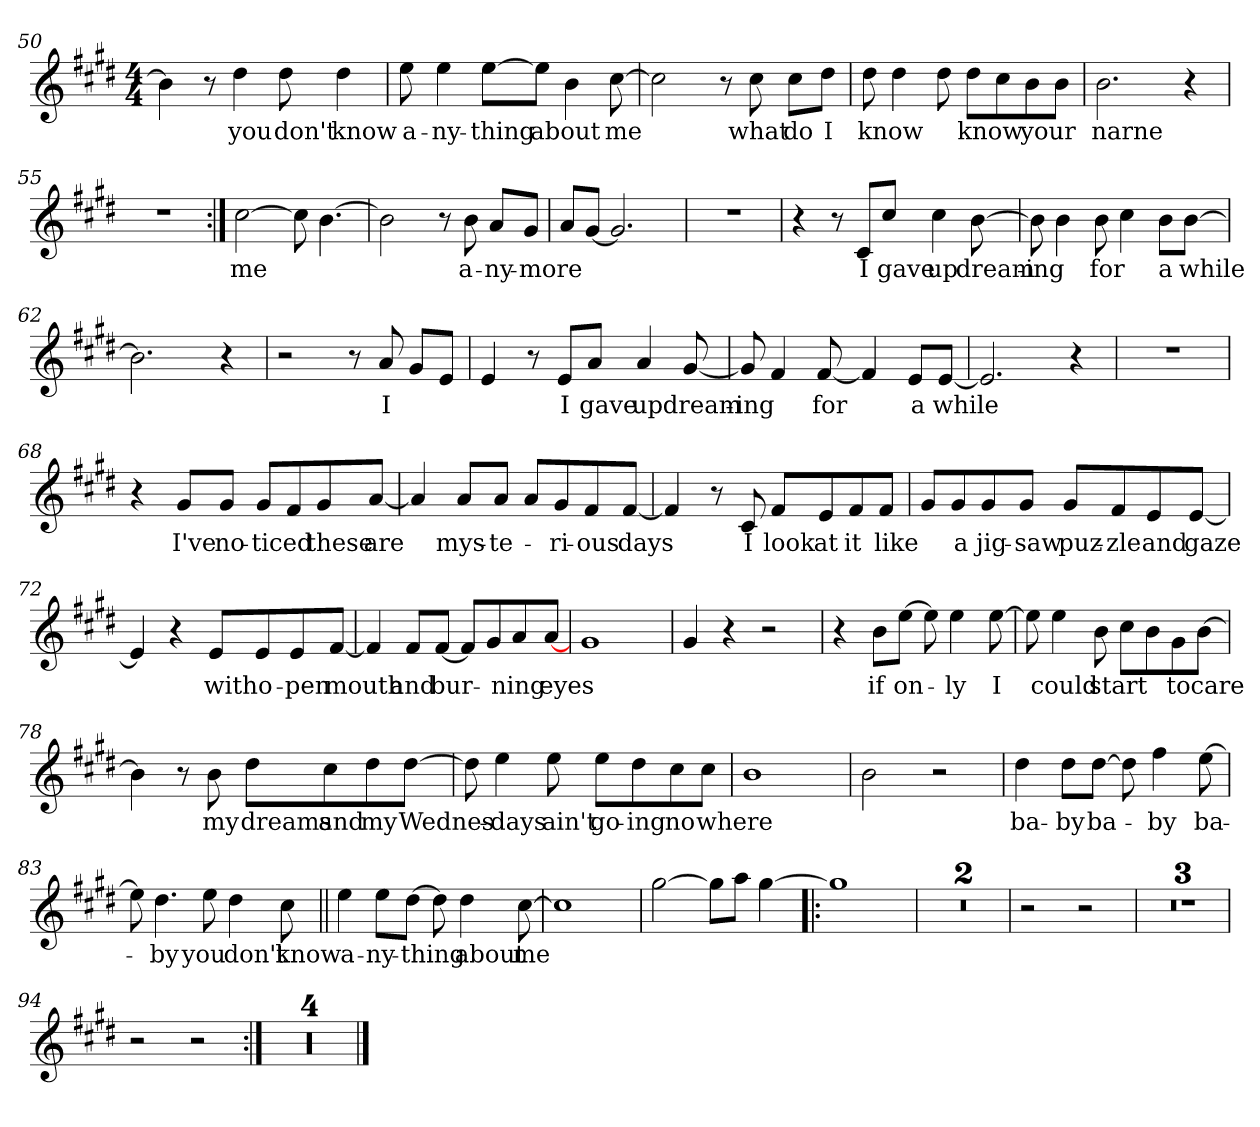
**kern	**text
*part1	*part1
*staff1	*staff1
*clefG2	*
*k[f#c#g#d#]	*
*E:	*
*M4/4	*
=50	=50
4b\]	.
8r	.
4dd#\	you
8dd#\	don't
4dd#\	know
=51	=51
8ee\	a-
4ee\	ny-
[8ee\L	thing
8ee\J]	about
4b\	.
[8cc#\	me
!!LO:LB:g=z
=52	=52
2cc#\]	.
8r	.
8cc#\	what
8cc#\L	do
8dd#\J	I
=53	=53
8dd#\	know
4dd#\	.
8dd#\	.
8dd#\L	know
8cc#\	.
8b\	your
8b\J	.
=54	=54
2.b\	narne
4r	.
=55	=55
1r	.
!!LO:LB:g=z
=56:|!	=56:|!
[2cc#\	me
8cc#\]	.
[4.b\	.
=57	=57
2b\]	.
8r	.
8b\	a-
8a/L	-ny-
8g#/J	-more
=58	=58
8a/L	.
[8g#/J	.
2.g#/]	.
=59	=59
1r	.
!!LO:LB:g=z
=60	=60
4r	.
8r	.
8c#/L	I
8cc#\J	gave
4cc#\	up
[8b\	dream-
=61	=61
8b\]	ing
4b\	.
8b\	for
4cc#\	.
8b\L	a
[8b\J	while
=62	=62
2.b\]	.
4r	.
=63	=63
2r	.
8r	.
8a/	I
8g#/L	.
8e/J	.
!!LO:LB:g=z
=64	=64
4e/	.
8r	.
8e/L	I
8a/J	gave
4a/	up
[8g#/	dream-
=65	=65
8g#/]	ing
4f#/	.
[8f#/	for
4f#/]	.
8e/L	a
[8e/J	while
=66	=66
2.e/]	.
4r	.
=67	=67
1r	.
!!LO:LB:g=z
=68	=68
4r	.
8g#/L	I've
8g#/J	no-
8g#/L	ticed
8f#/	.
8g#/	these
[8a/J	are
=69	=69
4a/]	.
8a/L	mys-
8a/J	te-
8a/L	.
8g#/	ri-
8f#/	ous
[8f#/J	days
=70	=70
4f#/]	.
8r	.
8c#/	I
8f#/L	look
8e/	at
8f#/	it
8f#/J	like
=71	=71
8g#/L	.
8g#/	a
8g#/	jig-
8g#/J	saw
8g#/L	puz-
8f#/	zle
8e/	and
[8e/J	gaze
!!LO:LB:g=z
=72	=72
4e/]	.
4r	.
8e/L	with
8e/	o-
8e/	pen
[8f#/J	mouth
=73	=73
4f#/]	.
8f#/L	and
[8f#/J	bur-
8f#/L]	.
8g#/	.
8a/	ning
[8a/J	eyes
=74	=74
1g#	.
=75	=75
4g#/	.
4r	.
2r	.
!!LO:LB:g=z
=76	=76
4r	.
8b\L	if
[8ee\J	on-
8ee\]	.
4ee\	ly
[8ee\	I
=77	=77
8ee\]	.
4ee\	could
8b\	start
8cc#\L	.
8b\	.
8g#/	to
[8b\J	care
=78	=78
4b\]	.
8r	.
8b\	my
8dd#\L	dreams
8cc#\	and
8dd#\	my
[8dd#\J	Wednes-
=79	=79
8dd#\]	.
4ee\	days
8ee\	ain't
8ee\L	go-
8dd#\	ing
8cc#\	no
8cc#\J	where
!!LO:LB:g=z
=80	=80
1b	.
=81	=81
2b\	.
2r	.
=82	=82
4dd#\	ba-
8dd#\L	by
[8dd#\J	ba-
8dd#\]	.
4ff#\	by
[8ee\	ba-
=83	=83
8ee\]	.
4.dd#\	by
8ee\	you
4dd#\	don't
8cc#\	know
!!LO:LB:g=z
=84||	=84||
4ee\	a-
8ee\L	ny-
[8dd#\J	thing
8dd#\]	.
4dd#\	about
[8cc#\	me
=85	=85
1cc#]	.
=86	=86
[2gg#\	.
8gg#\L]	.
8aa\J	.
[4gg#\	.
=87!|:	=87!|:
1gg#]	.
=88	=88
1r	.
=89	=89
1r	.
=90	=90
2r	.
2r	.
!!LO:LB:g=z
=91	=91
1r	.
=92	=92
1r	.
=93	=93
1r	.
=94	=94
2r	.
2r	.
=95:|!	=95:|!
1r	.
=96	=96
1r	.
=97	=97
1r	.
=98	=98
1r	.
==	==
*-	*-
